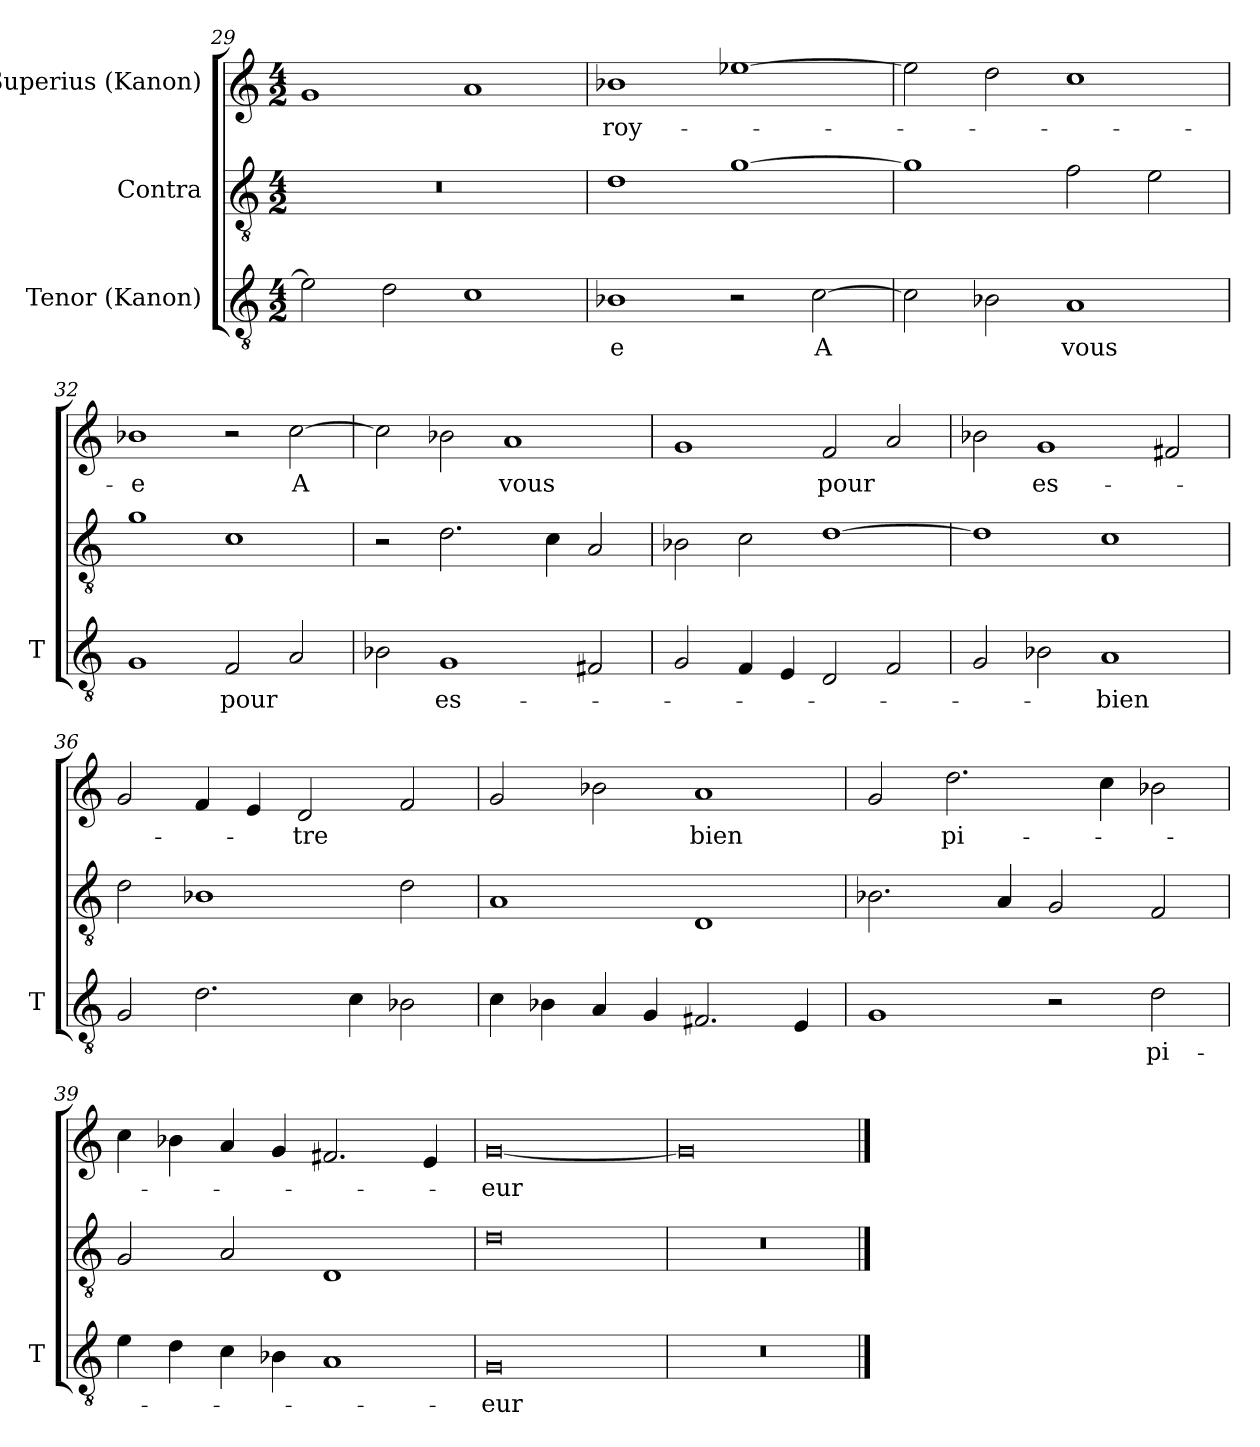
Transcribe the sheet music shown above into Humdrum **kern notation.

**kern	**text	**kern	**kern	**text
*part3	*part3	*part2	*part1	*part1
*staff3	*staff3	*staff2	*staff1	*staff1
*I"Tenor (Kanon)	*	*I"Contra	*I"Superius (Kanon)	*
*I'T	*	*	*	*
*clefGv2	*	*clefGv2	*clefG2	*
*M4/2	*	*M4/2	*M4/2	*
=29	=29	=29	=29	=29
2e-]	.	0r	1g	.
2d	.	.	.	.
1c	.	.	1a	.
=30	=30	=30	=30	=30
1B-X	-e	1d	1b-X	-roy-
2r	.	[1g	[1ee-X	.
[2c	-A	.	.	.
=31	=31	=31	=31	=31
2c]	.	1g]	2ee-]	.
2B-X	.	.	2dd	.
1A	-vous	2f	1cc	.
.	.	2e	.	.
=32	=32	=32	=32	=32
1G	.	1g	1b-X	-e
2F	-pour	1c	2r	.
2A	.	.	[2cc	-A
=33	=33	=33	=33	=33
2B-X	.	2r	2cc]	.
1G	es-	2.d	2b-X	.
.	.	.	1a	-vous
.	.	4c	.	.
2F#X	.	2A	.	.
=34	=34	=34	=34	=34
2G	.	2B-X	1g	.
4F	.	2c	.	.
4E	.	.	.	.
2D	.	[1d	2f	-pour
2F	.	.	2a	.
=35	=35	=35	=35	=35
2G	.	1d]	2b-X	.
2B-X	.	.	1g	es-
1A	-bien	1c	.	.
.	.	.	2f#X	.
=36	=36	=36	=36	=36
2G	.	2d	2g	.
2.d	.	1B-X	4f	.
.	.	.	4e	.
.	.	.	2d	-tre
4c	.	.	.	.
2B-X	.	2d	2f	.
=37	=37	=37	=37	=37
4c	.	1A	2g	.
4B-X	.	.	.	.
4A	.	.	2b-X	.
4G	.	.	.	.
2.F#X	.	1D	1a	-bien
4E	.	.	.	.
=38	=38	=38	=38	=38
1G	.	2.B-X	2g	.
.	.	.	2.dd	pi-
.	.	4A	.	.
2r	.	2G	.	.
.	.	.	4cc	.
2d	pi-	2F	2b-X	.
=39	=39	=39	=39	=39
4e	.	2G	4cc	.
4d	.	.	4b-X	.
4c	.	2A	4a	.
4B-X	.	.	4g	.
1A	.	1D	2.f#X	.
.	.	.	4e	.
=40	=40	=40	=40	=40
0G	-eur	0d	[0g	-eur
=41	=41	=41	=41	=41
0r	.	0r	0g]	.
==	==	==	==	==
*-	*-	*-	*-	*-
